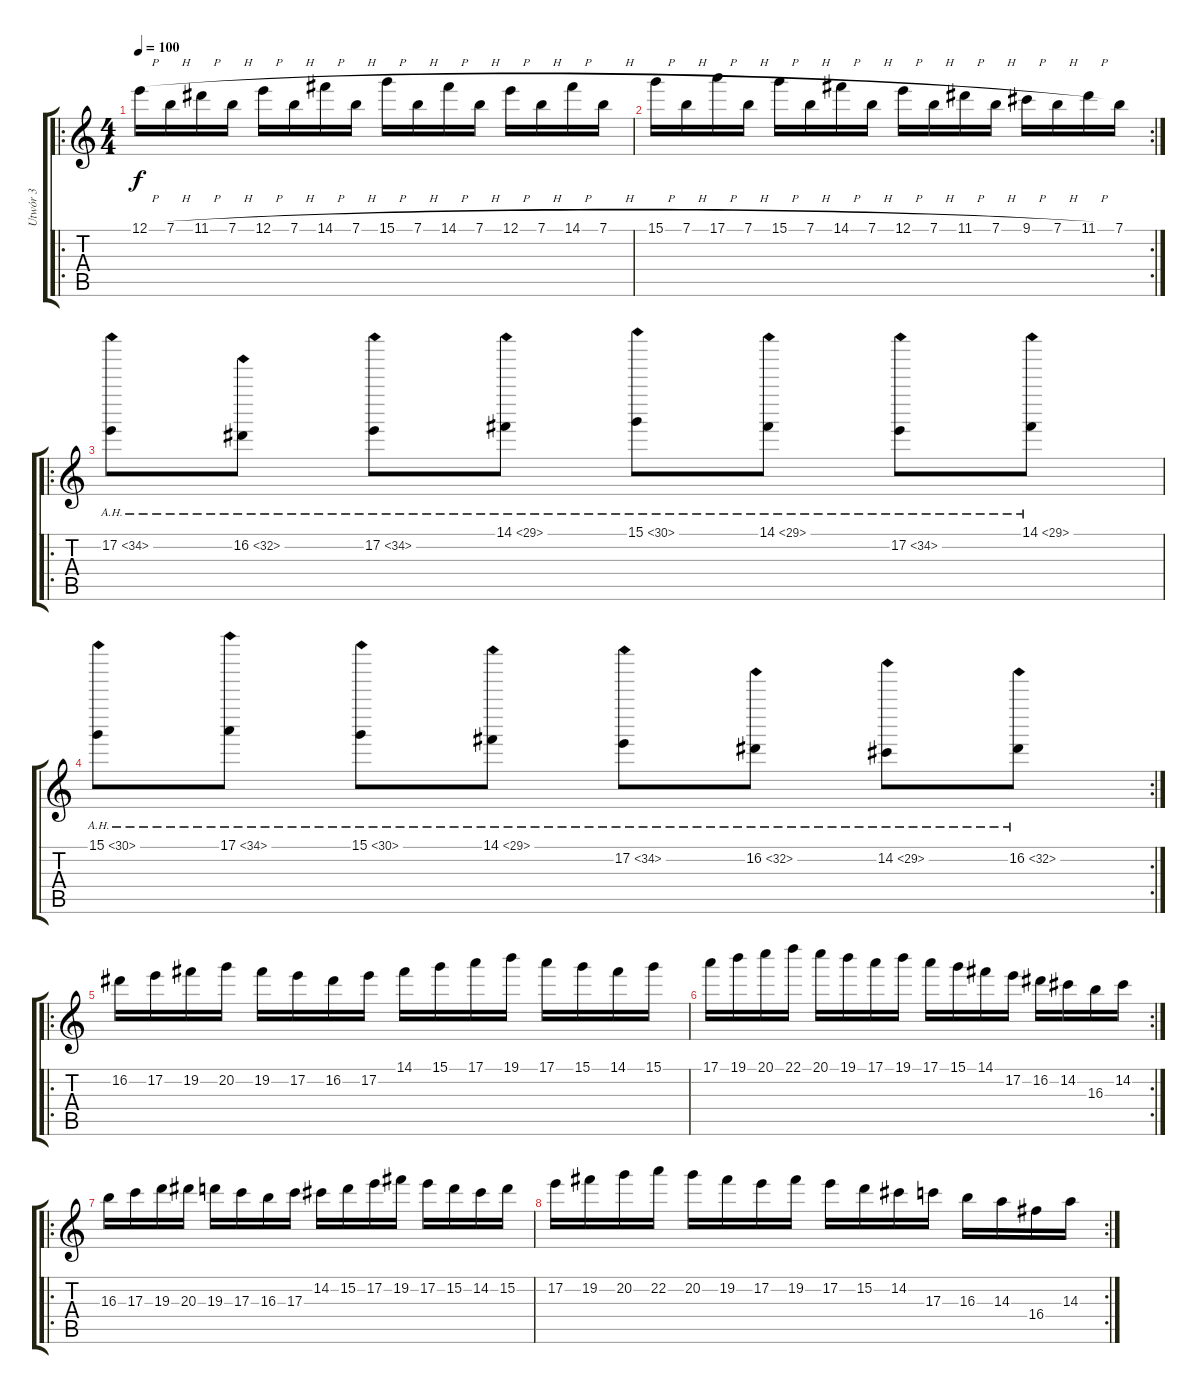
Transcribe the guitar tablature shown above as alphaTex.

\track ("Utwór 3" "Utwór 3") {instrument distortionguitar}
\staff {score tabs}
\tuning (E4 B3 G3 D3 A2 E2) {hide}
\ro
\ts (4 4)
\tempo 100
\clef g2
\ks c
12.1{h}.16{dy f} 7.1{h}.16 11.1{h}.16 7.1{h}.16 12.1{h}.16 7.1{h}.16 14.1{h}.16 7.1{h}.16 15.1{h}.16 7.1{h}.16 14.1{h}.16 7.1{h}.16 12.1{h}.16 7.1{h}.16 14.1{h}.16 7.1{h}.16 |
\rc 2
15.1{h}.16 7.1{h}.16 17.1{h}.16 7.1{h}.16 15.1{h}.16 7.1{h}.16 14.1{h}.16 7.1{h}.16 12.1{h}.16 7.1{h}.16 11.1{h}.16 7.1{h}.16 9.1{h}.16 7.1{h}.16 11.1{h}.16 7.1.16 |
\ro
17.2{ah 17}.8 16.2{ah 16}.8 17.2{ah 17}.8 14.1{ah 15}.8 15.1{ah 15}.8 14.1{ah 15}.8 17.2{ah 17}.8 14.1{ah 15}.8 |
\rc 2
15.1{ah 15}.8 17.1{ah 17}.8 15.1{ah 15}.8 14.1{ah 15}.8 17.2{ah 17}.8 16.2{ah 16}.8 14.2{ah 15}.8 16.2{ah 16}.8 |
\ro
16.2.16 17.2.16 19.2.16 20.2.16 19.2.16 17.2.16 16.2.16 17.2.16 14.1.16 15.1.16 17.1.16 19.1.16 17.1.16 15.1.16 14.1.16 15.1.16 |
\rc 2
17.1.16 19.1.16 20.1.16 22.1.16 20.1.16 19.1.16 17.1.16 19.1.16 17.1.16 15.1.16 14.1.16 17.2.16 16.2.16 14.2.16 16.3.16 14.2.16 |
\ro
16.3.16 17.3.16 19.3.16 20.3.16 19.3.16 17.3.16 16.3.16 17.3.16 14.2.16 15.2.16 17.2.16 19.2.16 17.2.16 15.2.16 14.2.16 15.2.16 |
\rc 2
17.2.16 19.2.16 20.2.16 22.2.16 20.2.16 19.2.16 17.2.16 19.2.16 17.2.16 15.2.16 14.2.16 17.3.16 16.3.16 14.3.16 16.4.16 14.3.16
